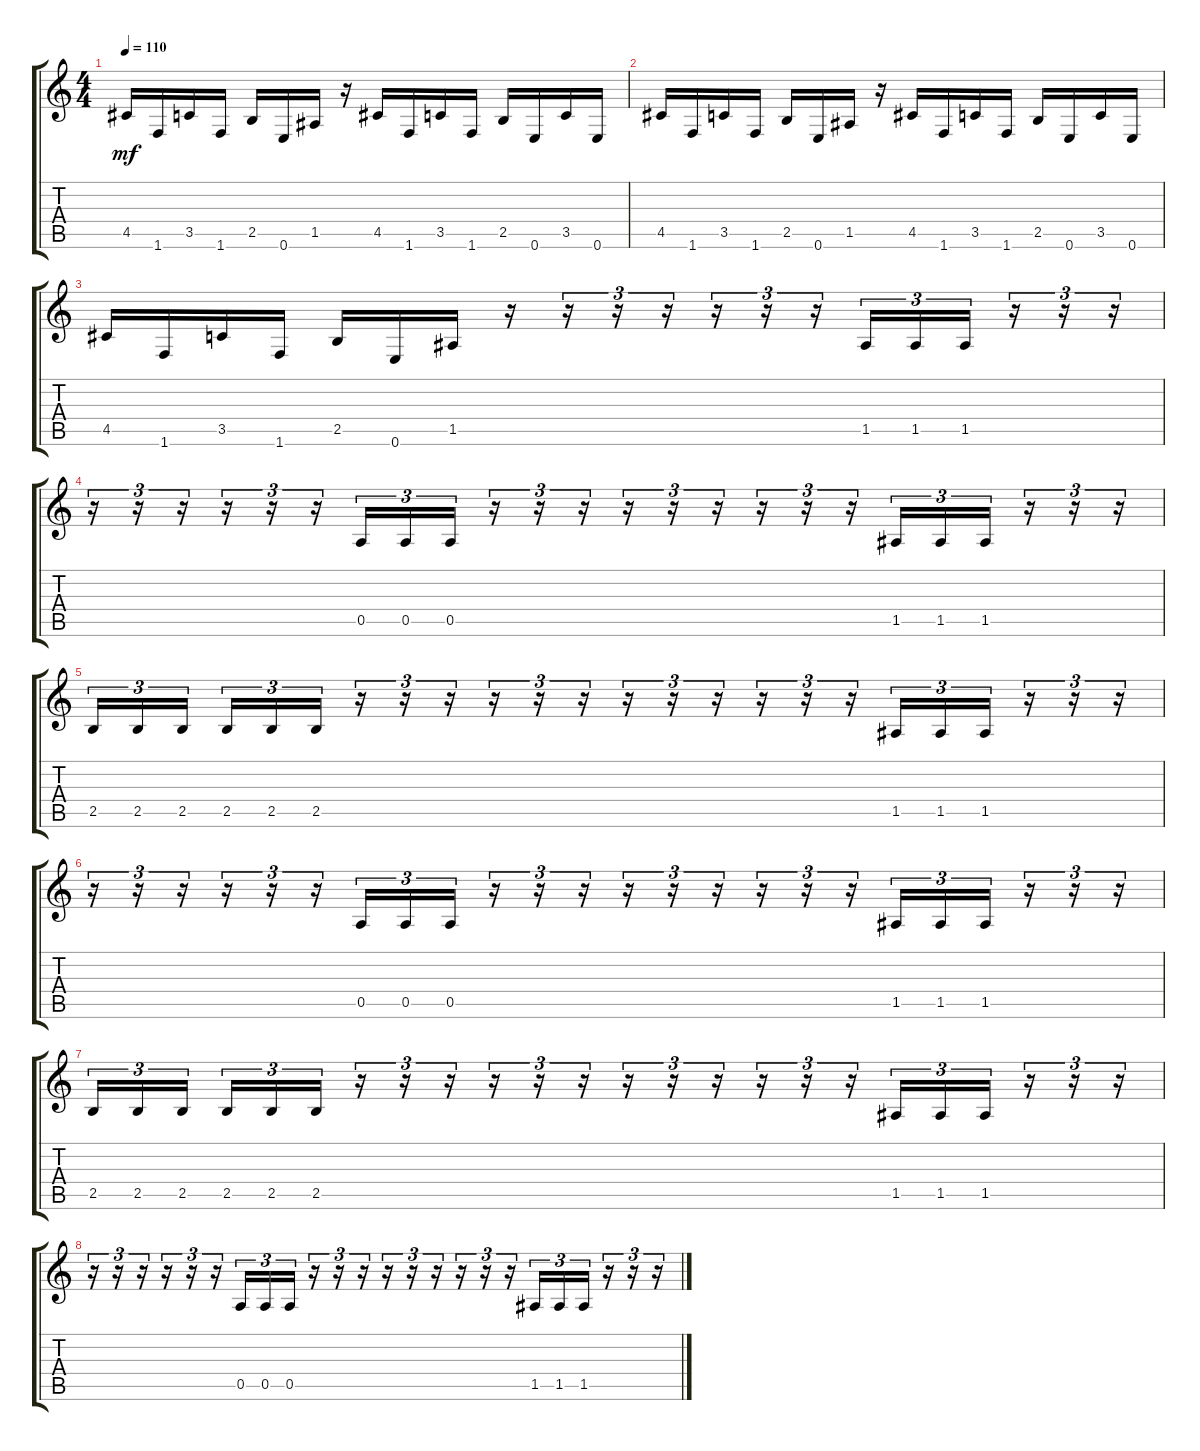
\track "" {instrument distortionguitar}
\staff {score tabs}
\tuning (E4 B3 G3 D3 A2 E2) {hide}
\ts (4 4)
\tempo 110
\clef g2
\ks c
4.5.16{dy mf} 1.6.16 3.5.16 1.6.16 2.5.16 0.6.16 1.5.16 r.16 4.5.16 1.6.16 3.5.16 1.6.16 2.5.16 0.6.16 3.5.16 0.6.16 |
4.5.16 1.6.16 3.5.16 1.6.16 2.5.16 0.6.16 1.5.16 r.16 4.5.16 1.6.16 3.5.16 1.6.16 2.5.16 0.6.16 3.5.16 0.6.16 |
4.5.16 1.6.16 3.5.16 1.6.16 2.5.16 0.6.16 1.5.16 r.16 r.16{tu (3 2)} r.16{tu (3 2)} r.16{tu (3 2)} r.16{tu (3 2)} r.16{tu (3 2)} r.16{tu (3 2)} 1.5.16{tu (3 2)} 1.5.16{tu (3 2)} 1.5.16{tu (3 2)} r.16{tu (3 2)} r.16{tu (3 2)} r.16{tu (3 2)} |
r.16{tu (3 2)} r.16{tu (3 2)} r.16{tu (3 2)} r.16{tu (3 2)} r.16{tu (3 2)} r.16{tu (3 2)} 0.5.16{tu (3 2)} 0.5.16{tu (3 2)} 0.5.16{tu (3 2)} r.16{tu (3 2)} r.16{tu (3 2)} r.16{tu (3 2)} r.16{tu (3 2)} r.16{tu (3 2)} r.16{tu (3 2)} r.16{tu (3 2)} r.16{tu (3 2)} r.16{tu (3 2)} 1.5.16{tu (3 2)} 1.5.16{tu (3 2)} 1.5.16{tu (3 2)} r.16{tu (3 2)} r.16{tu (3 2)} r.16{tu (3 2)} |
2.5.16{tu (3 2)} 2.5.16{tu (3 2)} 2.5.16{tu (3 2) beam splitsecondary} 2.5.16{tu (3 2)} 2.5.16{tu (3 2)} 2.5.16{tu (3 2)} r.16{tu (3 2)} r.16{tu (3 2)} r.16{tu (3 2)} r.16{tu (3 2)} r.16{tu (3 2)} r.16{tu (3 2)} r.16{tu (3 2)} r.16{tu (3 2)} r.16{tu (3 2)} r.16{tu (3 2)} r.16{tu (3 2)} r.16{tu (3 2)} 1.5.16{tu (3 2)} 1.5.16{tu (3 2)} 1.5.16{tu (3 2)} r.16{tu (3 2)} r.16{tu (3 2)} r.16{tu (3 2)} |
r.16{tu (3 2)} r.16{tu (3 2)} r.16{tu (3 2)} r.16{tu (3 2)} r.16{tu (3 2)} r.16{tu (3 2)} 0.5.16{tu (3 2)} 0.5.16{tu (3 2)} 0.5.16{tu (3 2)} r.16{tu (3 2)} r.16{tu (3 2)} r.16{tu (3 2)} r.16{tu (3 2)} r.16{tu (3 2)} r.16{tu (3 2)} r.16{tu (3 2)} r.16{tu (3 2)} r.16{tu (3 2)} 1.5.16{tu (3 2)} 1.5.16{tu (3 2)} 1.5.16{tu (3 2)} r.16{tu (3 2)} r.16{tu (3 2)} r.16{tu (3 2)} |
2.5.16{tu (3 2)} 2.5.16{tu (3 2)} 2.5.16{tu (3 2) beam splitsecondary} 2.5.16{tu (3 2)} 2.5.16{tu (3 2)} 2.5.16{tu (3 2)} r.16{tu (3 2)} r.16{tu (3 2)} r.16{tu (3 2)} r.16{tu (3 2)} r.16{tu (3 2)} r.16{tu (3 2)} r.16{tu (3 2)} r.16{tu (3 2)} r.16{tu (3 2)} r.16{tu (3 2)} r.16{tu (3 2)} r.16{tu (3 2)} 1.5.16{tu (3 2)} 1.5.16{tu (3 2)} 1.5.16{tu (3 2)} r.16{tu (3 2)} r.16{tu (3 2)} r.16{tu (3 2)} |
r.16{tu (3 2)} r.16{tu (3 2)} r.16{tu (3 2)} r.16{tu (3 2)} r.16{tu (3 2)} r.16{tu (3 2)} 0.5.16{tu (3 2)} 0.5.16{tu (3 2)} 0.5.16{tu (3 2)} r.16{tu (3 2)} r.16{tu (3 2)} r.16{tu (3 2)} r.16{tu (3 2)} r.16{tu (3 2)} r.16{tu (3 2)} r.16{tu (3 2)} r.16{tu (3 2)} r.16{tu (3 2)} 1.5.16{tu (3 2)} 1.5.16{tu (3 2)} 1.5.16{tu (3 2)} r.16{tu (3 2)} r.16{tu (3 2)} r.16{tu (3 2)}
